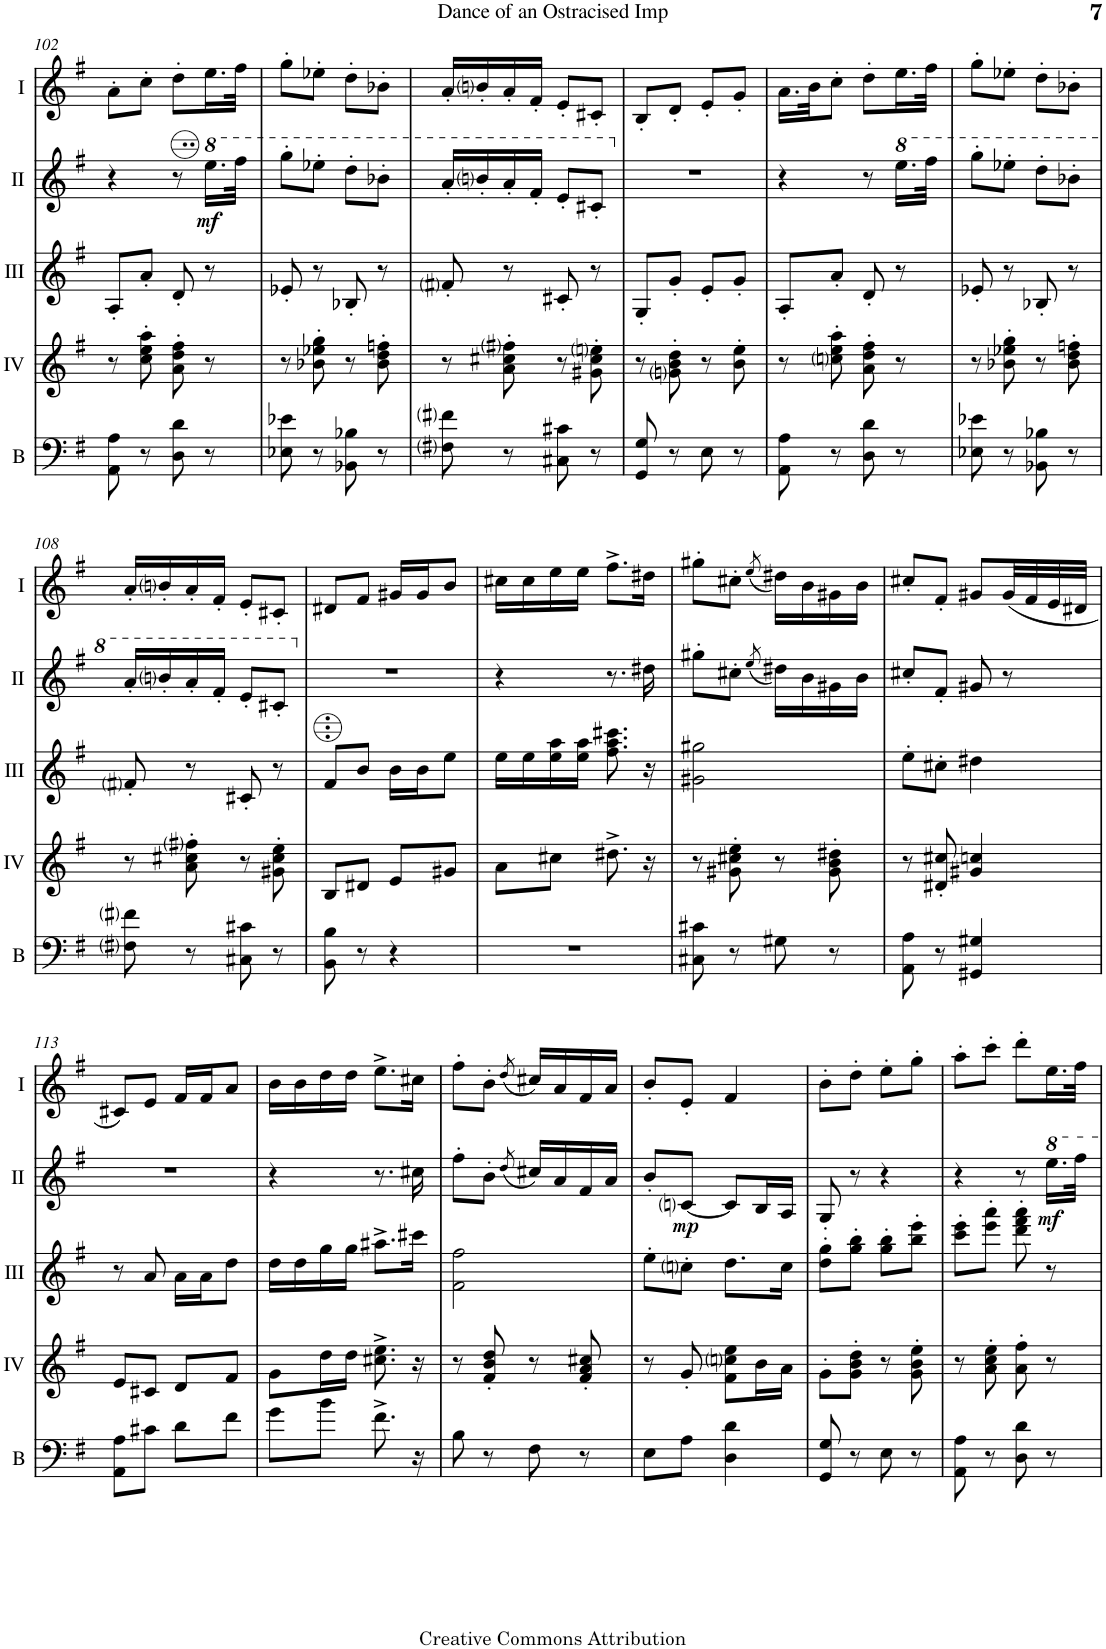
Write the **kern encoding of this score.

**kern	**kern	**kern	**kern	**dynam	**kern
*part5	*part4	*part3	*part2	*part2	*part1
*staff5	*staff4	*staff3	*staff2	*staff2	*staff1
*I"Bass	*I"Acc. 4	*I"Acc. 3	*I"Acc. 2	*	*I"Acc. 1
*I'B	*	*	*	*	*
!!LO:PB:g=z
*clefF4	*clefG2	*clefG2	*clefG2	*	*clefG2
*Trd7c12	*Trd7c12	*Trd7c12	*	*	*
*k[f#]	*k[f#]	*k[f#]	*k[f#]	*	*k[f#]
*M2/4	*M2/4	*M2/4	*M2/4	*	*M2/4
=102	=102	=102	=102	=102	=102
8AA\ 8A\	8r	8A'/L	4r	.	8a'\L
8r	8cc\' 8ee\' 8aa\'	8a'/J	.	.	8cc'\J
8D\ 8d\	8a\' 8dd\' 8ff#\'	8d'/	8r	.	8dd'\L
*	*	*	*8va	*	*
!	!	!	!	!LO:DY:b	!
8r	8r	8r	16.eee\LL	mf	16.ee\L
.	.	.	32fff#\JJk	.	32ff#\JJk
=103	=103	=103	=103	=103	=103
8E-X\ 8e-X\	8r	8e-X'/	8ggg'\L	.	8gg'\L
8r	8b-X\' 8ee-X\' 8gg\'	8r	8eee-X'\J	.	8ee-X'\J
8BB-X\ 8B-X\	8r	8B-X'/	8ddd'\L	.	8dd'\L
8r	8b-\' 8dd\' 8ffn\'	8r	8bb-X'\J	.	8b-X'\J
=104	=104	=104	=104	=104	=104
8F#i\ 8f#i\	8r	8f#i'/	16aa'/LL	.	16a'/LL
.	.	.	16bbni'/	.	16bni'/
8r	8a\' 8cc#X\' 8ff#i\'	8r	16aa'/	.	16a'/
.	.	.	16ff#'/JJ	.	16f#'/JJ
8C#X\ 8c#X\	8r	8c#X'/	8ee'/L	.	8e'/L
8r	8g#X\' 8cc#\' 8eeni\'	8r	8cc#X'/J	.	8c#X'/J
=105	=105	=105	=105	=105	=105
*	*	*	*X8va	*	*
8GG/ 8G/	8r	8G'/L	2r	.	8B'/L
8r	8gni\' 8b\' 8dd\'	8g'/J	.	.	8d'/J
8E\	8r	8e'/L	.	.	8e'/L
8r	8b\' 8ee\'	8g'/J	.	.	8g'/J
=106	=106	=106	=106	=106	=106
8AA\ 8A\	8r	8A'/L	4r	.	16.a\LL
.	.	.	.	.	32b\JK
8r	8ccni\' 8ee\' 8aa\'	8a'/J	.	.	8cc'\J
8D\ 8d\	8a\' 8dd\' 8ff#\'	8d'/	8r	.	8dd'\L
*	*	*	*8va	*	*
8r	8r	8r	16.eee\LL	.	16.ee\L
.	.	.	32fff#\JJk	.	32ff#\JJk
=107	=107	=107	=107	=107	=107
8E-X\ 8e-X\	8r	8e-X'/	8ggg'\L	.	8gg'\L
8r	8b-X\' 8ee-X\' 8gg\'	8r	8eee-X'\J	.	8ee-X'\J
8BB-X\ 8B-X\	8r	8B-X'/	8ddd'\L	.	8dd'\L
8r	8b-\' 8dd\' 8ffn\'	8r	8bb-X'\J	.	8b-X'\J
!!LO:LB:g=z
=108	=108	=108	=108	=108	=108
8F#i\ 8f#i\	8r	8f#i'/	16aa'/LL	.	16a'/LL
.	.	.	16bbni'/	.	16bni'/
8r	8a\' 8cc#X\' 8ff#i\'	8r	16aa'/	.	16a'/
.	.	.	16ff#'/JJ	.	16f#'/JJ
8C#X\ 8c#X\	8r	8c#X'/	8ee'/L	.	8e'/L
8r	8g#X\' 8cc#\' 8ee\'	8r	8cc#X'/J	.	8c#X'/J
=109	=109	=109	=109	=109	=109
*	*	*	*X8va	*	*
8BB\ 8B\	8B/L	8f#/L	2r	.	8d#X/L
8r	8d#X/J	8b/J	.	.	8f#/J
4r	8e/L	16b\LL	.	.	16g#X/LL
.	.	16b\J	.	.	16g#/J
.	8g#X/J	8ee\J	.	.	8b/J
=110	=110	=110	=110	=110	=110
2r	8a\L	16ee\LL	4r	.	16cc#X\LL
.	.	16ee\	.	.	16cc#\
.	8cc#X\J	16ee\ 16aa\	.	.	16ee\
.	.	16ee\ 16aa\JJ	.	.	16ee\JJ
.	8.dd#X^\	8.ff#\ 8.aa\ 8.ccc#X\	8.r	.	8.ff#^\L
.	16r	16r	16dd#X\	.	16dd#X\Jk
=111	=111	=111	=111	=111	=111
8C#X\ 8c#X\	8r	2g#X\ 2gg#X\	8gg#X'\L	.	8gg#X'\L
8r	8g#X\' 8cc#X\' 8ee\'	.	8cc#X'\J	.	8cc#X'\J
.	.	.	(8qee/	.	(8qee/
8G#X\	8r	.	16dd#X\LL)	.	16dd#X\LL)
.	.	.	16b\	.	16b\
8r	8g#\' 8b\' 8dd#X\'	.	16g#X\	.	16g#X\
.	.	.	16b\JJ	.	16b\JJ
=112	=112	=112	=112	=112	=112
8AA\ 8A\	8r	8ee'\L	8cc#X'/L	.	8cc#X'/L
8r	8d#X/' 8cc#X/'	8cc#X'\J	8f#'/J	.	8f#'/J
4GG#X/ 4G#X/	4g#X/ 4ccn/	4dd#X\	8g#X/	.	8g#X/L
.	.	.	8r	.	(32g#/LL
.	.	.	.	.	32f#/
.	.	.	.	.	32e/
.	.	.	.	.	32d#X/JJJ
!!LO:LB:g=z
=113	=113	=113	=113	=113	=113
8AA\ 8A\L	8e/L	8r	2r	.	8c#X/L)
8c#X\J	8c#X/J	8a/	.	.	8e/J
8d\L	8d/L	16a\LL	.	.	16f#/LL
.	.	16a\J	.	.	16f#/J
8f#\J	8f#/J	8dd\J	.	.	8a/J
=114	=114	=114	=114	=114	=114
8g\L	8g\L	16dd\LL	4r	.	16b\LL
.	.	16dd\	.	.	16b\
8b\J	16dd\L	16gg\	.	.	16dd\
.	16dd\JJ	16gg\JJ	.	.	16dd\JJ
8.f#^\	8.cc#X\^ 8.ee\^	8.aa#X^\L	8.r	.	8.ee^\L
16r	16r	16ccc#X\Jk	16cc#X\	.	16cc#X\Jk
=115	=115	=115	=115	=115	=115
8B\	8r	2f#\ 2ff#\	8ff#'\L	.	8ff#'\L
8r	8f#/' 8b/' 8dd/'	.	8b'\J	.	8b'\J
.	.	.	(8qdd/	.	(8qdd/
8F#\	8r	.	16cc#X/LL)	.	16cc#X/LL)
.	.	.	16a/	.	16a/
8r	8f#/' 8a/' 8cc#X/'	.	16f#/	.	16f#/
.	.	.	16a/JJ	.	16a/JJ
=116	=116	=116	=116	=116	=116
8E\L	8r	8ee'\L	8b'/L	.	8b'/L
!	!	!	!	!LO:DY:b	!
8A\J	8g'/	8ccni'\J	[8cni/J	mp	8e'/J
4D\ 4d\	8f#\ 8ccni\ 8ee\L	8.dd\L	8c/L]	.	4f#/
.	16b\L	.	16B/L	.	.
.	16a\JJ	16cc\Jk	16A/JJ	.	.
=117	=117	=117	=117	=117	=117
8GG/ 8G/	8g'\L	8dd\' 8gg\'L	8G'/	.	8b'\L
8r	8g\' 8b\' 8dd\'J	8gg\' 8bb\'J	8r	.	8dd'\J
8E\	8r	8gg\' 8bb\'L	4r	.	8ee'\L
8r	8g\' 8b\' 8ee\'	8bb\' 8eee\'J	.	.	8gg'\J
=118	=118	=118	=118	=118	=118
8AA\ 8A\	8r	8ccc\' 8eee\'L	4r	.	8aa'\L
8r	8a\' 8cc\' 8ee\'	8eee\' 8aaa\'J	.	.	8ccc'\J
8D\ 8d\	8a\' 8ff#\'	8ddd\' 8fff#\' 8aaa\'	8r	.	8ddd'\L
!	!	!	!	!LO:DY:b	!
8r	8r	8r	16.eee\LL	mf	16.ee\L
.	.	.	32fff#\JJk	.	32ff#\JJk
=	=	=	=	=	=
*-	*-	*-	*-	*-	*-
